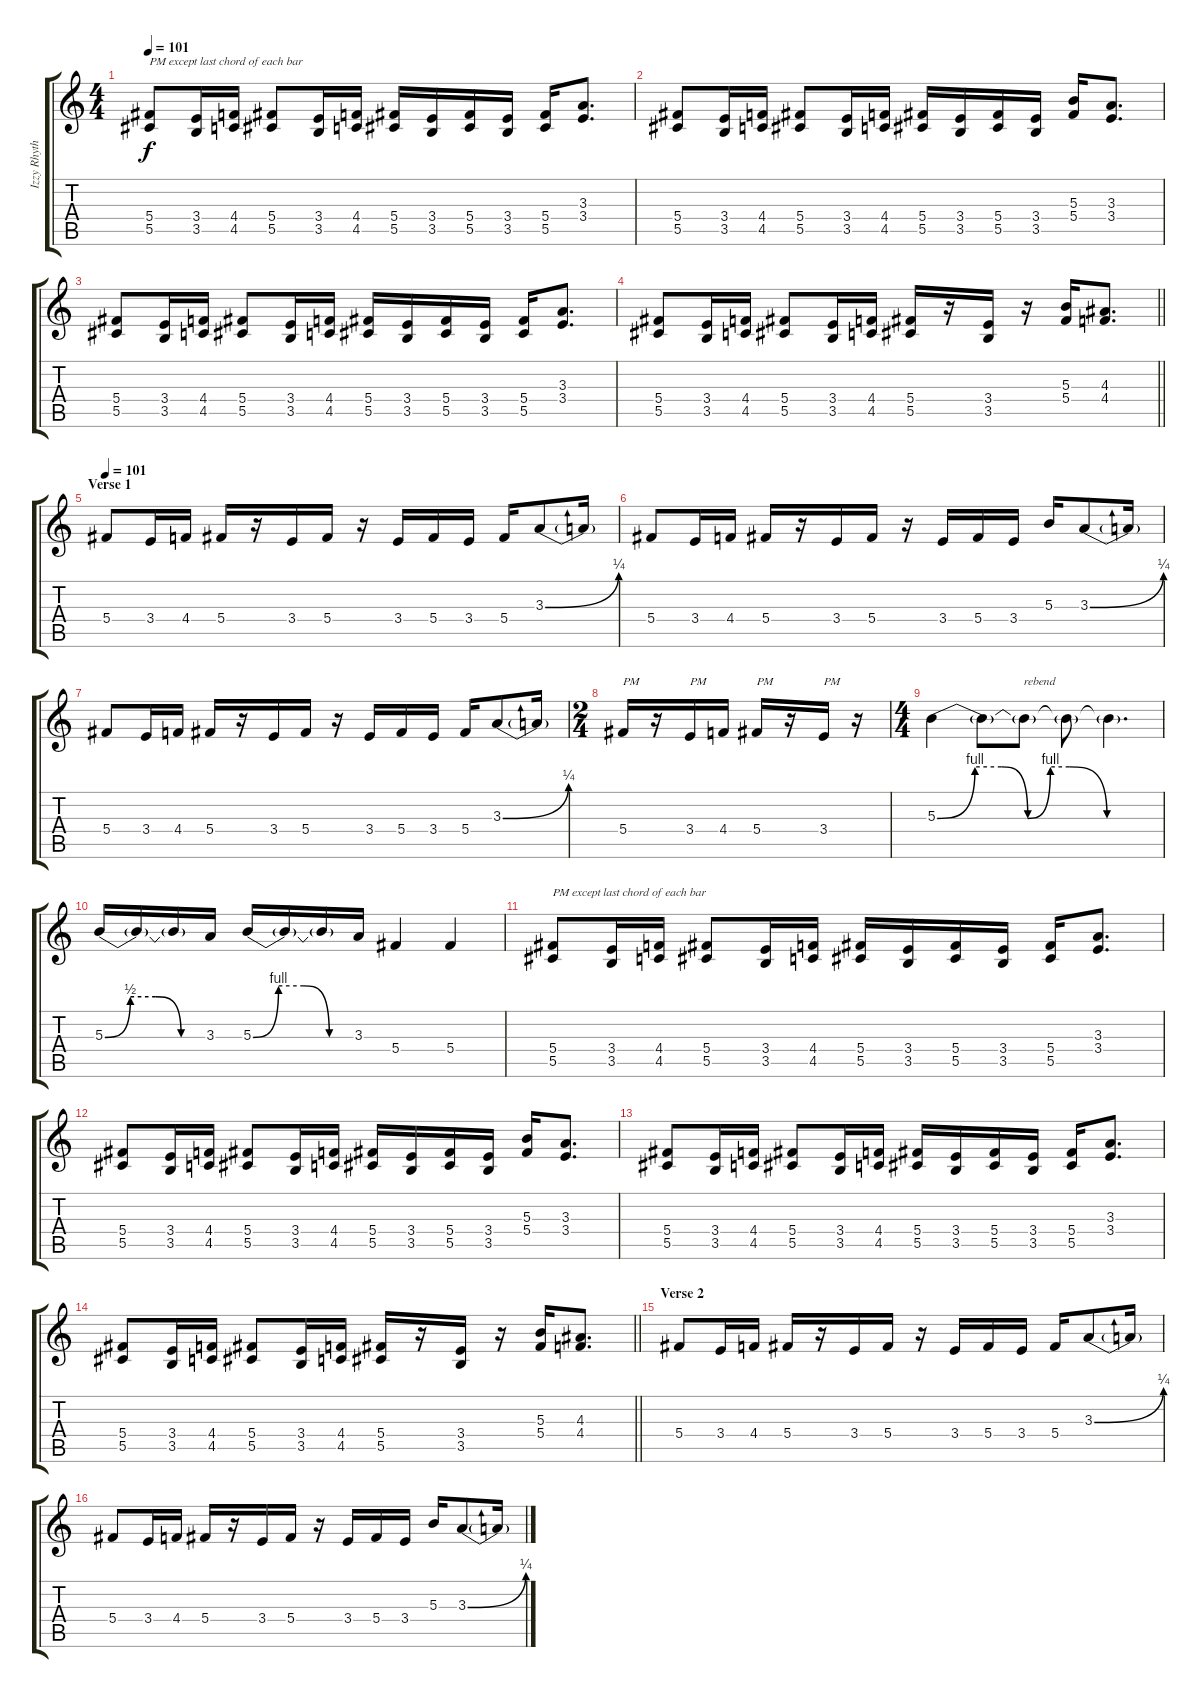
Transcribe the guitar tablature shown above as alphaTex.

\track ("Izzy Rhythm" "Izzy Rhyth") {instrument distortionguitar}
\staff {score tabs}
\tuning (Eb4 Bb3 Gb3 Db3 Ab2 Eb2) {hide}
\ts (4 4)
\tempo 101
\clef g2
\ks c
(5.4 5.5).8{txt "PM except last chord of each bar" dy f volume 10} (3.4 3.5).16 (4.4 4.5).16 (5.4 5.5).8 (3.4 3.5).16 (4.4 4.5).16 (5.4 5.5).16 (3.4 3.5).16 (5.4 5.5).16 (3.4 3.5).16 (5.4 5.5).16 (3.3 3.4).8{d} |
(5.4 5.5).8 (3.4 3.5).16 (4.4 4.5).16 (5.4 5.5).8 (3.4 3.5).16 (4.4 4.5).16 (5.4 5.5).16 (3.4 3.5).16 (5.4 5.5).16 (3.4 3.5).16 (5.3 5.4).16 (3.3 3.4).8{d} |
(5.4 5.5).8 (3.4 3.5).16 (4.4 4.5).16 (5.4 5.5).8 (3.4 3.5).16 (4.4 4.5).16 (5.4 5.5).16 (3.4 3.5).16 (5.4 5.5).16 (3.4 3.5).16 (5.4 5.5).16 (3.3 3.4).8{d} |
\barLineRight lightlight
(5.4 5.5).8 (3.4 3.5).16 (4.4 4.5).16 (5.4 5.5).8 (3.4 3.5).16 (4.4 4.5).16 (5.4 5.5).16 r.16 (3.4 3.5).16 r.16 (5.3 5.4).16 (4.3 4.4).8{d} |
\section ("" "Verse 1")
\tempo 101
5.4.8 3.4.16 4.4.16 5.4.16 r.16 3.4.16 5.4.16 r.16 3.4.16 5.4.16 3.4.16 5.4.16 3.3{be (bend 0 0 60 1)}.8 3.3{t}.16 |
5.4.8 3.4.16 4.4.16 5.4.16 r.16 3.4.16 5.4.16 r.16 3.4.16 5.4.16 3.4.16 5.3.16 3.3{be (bend 0 0 60 1)}.8 3.3{t}.16 |
5.4.8 3.4.16 4.4.16 5.4.16 r.16 3.4.16 5.4.16 r.16 3.4.16 5.4.16 3.4.16 5.4.16 3.3{be (bend 0 0 60 1)}.8 3.3{t}.16 |
\ts (2 4)
5.4.16{txt "PM"} r.16 3.4.16{txt "PM"} 4.4.16 5.4.16{txt "PM"} r.16 3.4.16{txt "PM"} r.16 |
\ts (4 4)
5.3{be (custom 0 0 10 4 17 4 24 0 30 4 35 4 45 0 60 0)}.4 5.3{t}.8 5.3{t}.8{txt "rebend"} 5.3{t}.8 5.3{t}.4{d} |
5.3{be (custom 0 0 15 2 30 2 45 0 60 0)}.16 5.3{t}.16 5.3{t}.16 3.3.16 5.3{be (custom 0 0 15 4 30 4 45 0 60 0)}.16 5.3{t}.16 5.3{t}.16 3.3.16 5.4.4 5.4.4 |
(5.4 5.5).8{txt "PM except last chord of each bar" volume 10} (3.4 3.5).16 (4.4 4.5).16 (5.4 5.5).8 (3.4 3.5).16 (4.4 4.5).16 (5.4 5.5).16 (3.4 3.5).16 (5.4 5.5).16 (3.4 3.5).16 (5.4 5.5).16 (3.3 3.4).8{d} |
(5.4 5.5).8 (3.4 3.5).16 (4.4 4.5).16 (5.4 5.5).8 (3.4 3.5).16 (4.4 4.5).16 (5.4 5.5).16 (3.4 3.5).16 (5.4 5.5).16 (3.4 3.5).16 (5.3 5.4).16 (3.3 3.4).8{d} |
(5.4 5.5).8 (3.4 3.5).16 (4.4 4.5).16 (5.4 5.5).8 (3.4 3.5).16 (4.4 4.5).16 (5.4 5.5).16 (3.4 3.5).16 (5.4 5.5).16 (3.4 3.5).16 (5.4 5.5).16 (3.3 3.4).8{d} |
\barLineRight lightlight
(5.4 5.5).8 (3.4 3.5).16 (4.4 4.5).16 (5.4 5.5).8 (3.4 3.5).16 (4.4 4.5).16 (5.4 5.5).16 r.16 (3.4 3.5).16 r.16 (5.3 5.4).16 (4.3 4.4).8{d} |
\section ("" "Verse 2")
5.4.8 3.4.16 4.4.16 5.4.16 r.16 3.4.16 5.4.16 r.16 3.4.16 5.4.16 3.4.16 5.4.16 3.3{be (bend 0 0 60 1)}.8 3.3{t}.16 |
5.4.8 3.4.16 4.4.16 5.4.16 r.16 3.4.16 5.4.16 r.16 3.4.16 5.4.16 3.4.16 5.3.16 3.3{be (bend 0 0 60 1)}.8 3.3{t}.16
